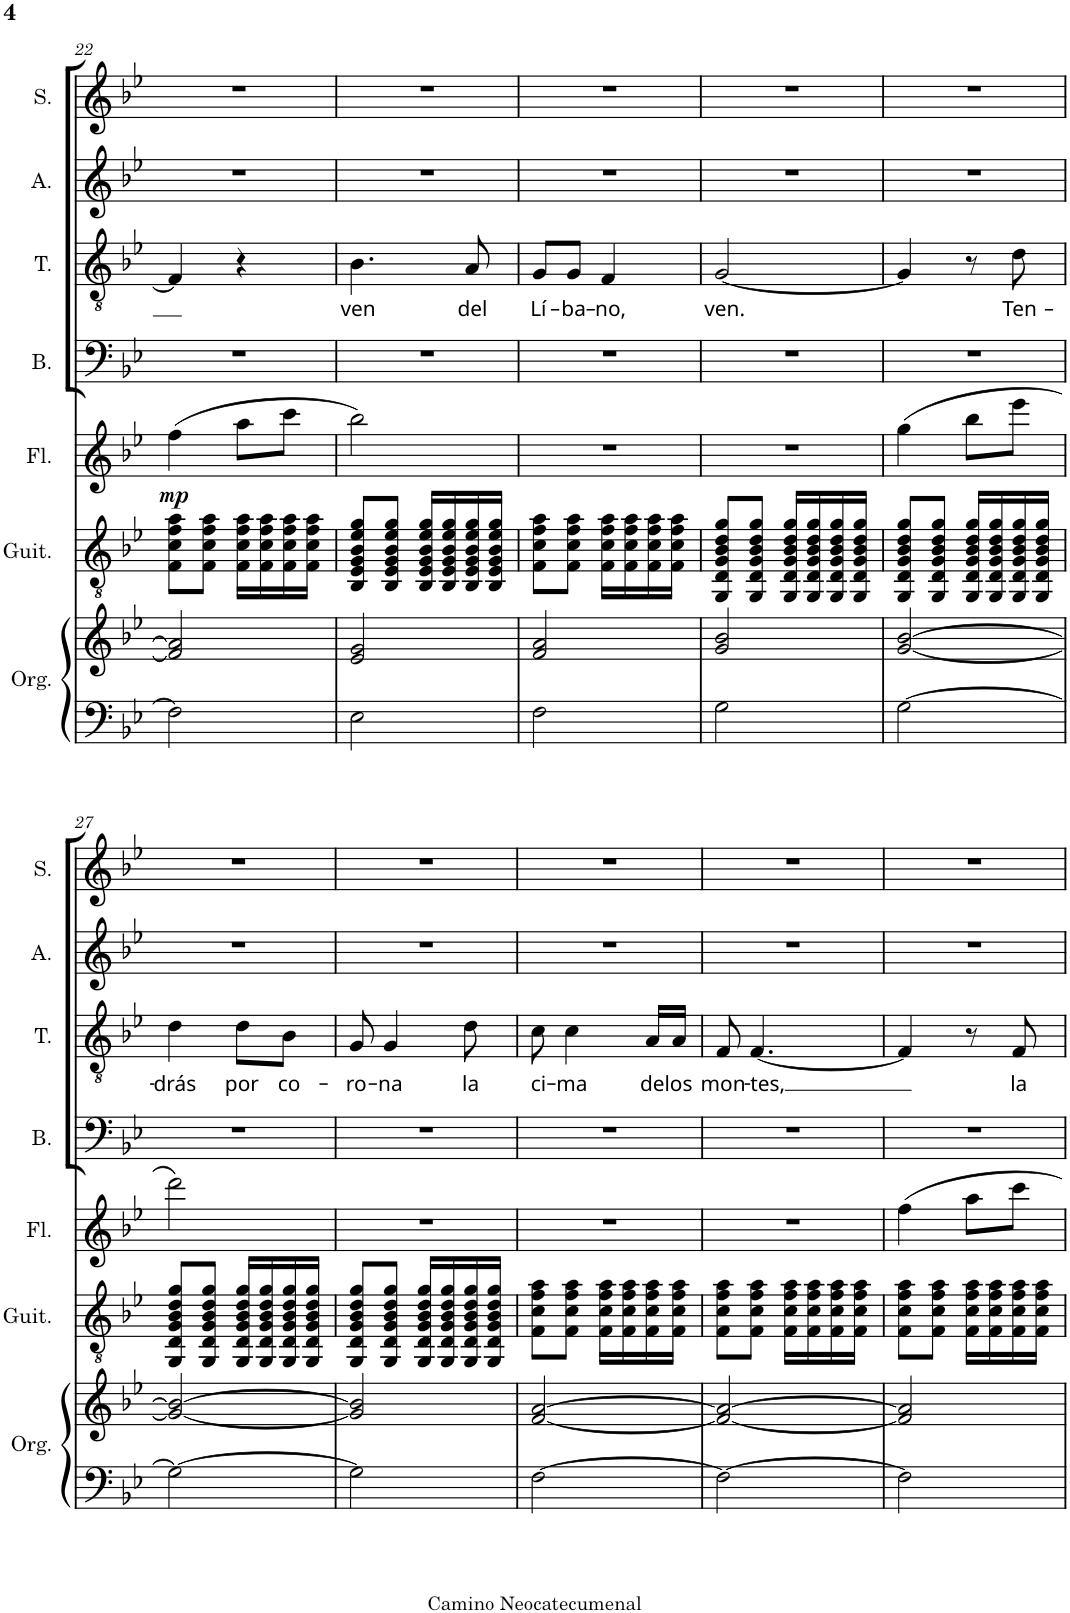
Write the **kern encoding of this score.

**kern	**kern	**kern	**kern	**dynam	**kern	**kern	**text	**kern	**kern
*part7	*part7	*part6	*part5	*part5	*part4	*part3	*part3	*part2	*part1
*staff8	*staff7	*staff6	*staff5	*staff5	*staff4	*staff3	*staff3	*staff2	*staff1
*I"Órgano	*	*I"Guitarra clásica	*I"Flauta	*	*I"Bajo	*I"Tenor	*	*I"Alto	*I"Soprano
*	*	*I'Guit.	*I'Fl.	*	*I'B.	*I'T.	*	*I'A.	*I'S.
!!LO:PB:g=z
*clefF4	*clefG2	*clefGv2	*clefG2	*	*clefF4	*clefGv2	*	*clefG2	*clefG2
*k[b-e-]	*k[b-e-]	*k[b-e-]	*k[b-e-]	*	*k[b-e-]	*k[b-e-]	*	*k[b-e-]	*k[b-e-]
*M2/4	*M2/4	*M2/4	*M2/4	*	*M2/4	*M2/4	*	*M2/4	*M2/4
=22	=22	=22	=22	=22	=22	=22	=22	=22	=22
!	!	!	!	!LO:DY:b	!	!	!	!	!
2F\]	2f/] 2a/]	8F\ 8c\ 8f\ 8a\L	(4ff\	mp	2r	4F/]	.	2r	2r
.	.	8F\ 8c\ 8f\ 8a\J	.	.	.	.	.	.	.
.	.	16F\ 16c\ 16f\ 16a\LL	8aa\L	.	.	4r	.	.	.
.	.	16F\ 16c\ 16f\ 16a\	.	.	.	.	.	.	.
.	.	16F\ 16c\ 16f\ 16a\	8ccc\J	.	.	.	.	.	.
.	.	16F\ 16c\ 16f\ 16a\JJ	.	.	.	.	.	.	.
=23	=23	=23	=23	=23	=23	=23	=23	=23	=23
!	!	!	!	!	!	!	!LO:LY:b	!	!
2E-\	2e-/ 2g/	8BB-/ 8E-/ 8G/ 8B-/ 8e-/ 8g/L	2bb-\)	.	2r	4.B-\	ven	2r	2r
.	.	8BB-/ 8E-/ 8G/ 8B-/ 8e-/ 8g/J	.	.	.	.	.	.	.
.	.	16BB-/ 16E-/ 16G/ 16B-/ 16e-/ 16g/LL	.	.	.	.	.	.	.
.	.	16BB-/ 16E-/ 16G/ 16B-/ 16e-/ 16g/	.	.	.	.	.	.	.
!	!	!	!	!	!	!	!LO:LY:b	!	!
.	.	16BB-/ 16E-/ 16G/ 16B-/ 16e-/ 16g/	.	.	.	8A/	del	.	.
.	.	16BB-/ 16E-/ 16G/ 16B-/ 16e-/ 16g/JJ	.	.	.	.	.	.	.
=24	=24	=24	=24	=24	=24	=24	=24	=24	=24
!	!	!	!	!	!	!	!LO:LY:b	!	!
2F\	2f/ 2a/	8F\ 8c\ 8f\ 8a\L	2r	.	2r	8G/L	Lí-	2r	2r
!	!	!	!	!	!	!	!LO:LY:b	!	!
.	.	8F\ 8c\ 8f\ 8a\J	.	.	.	8G/J	-ba-	.	.
!	!	!	!	!	!	!	!LO:LY:b	!	!
.	.	16F\ 16c\ 16f\ 16a\LL	.	.	.	4F/	-no,	.	.
.	.	16F\ 16c\ 16f\ 16a\	.	.	.	.	.	.	.
.	.	16F\ 16c\ 16f\ 16a\	.	.	.	.	.	.	.
.	.	16F\ 16c\ 16f\ 16a\JJ	.	.	.	.	.	.	.
=25	=25	=25	=25	=25	=25	=25	=25	=25	=25
!	!	!	!	!	!	!	!LO:LY:b	!	!
2G\	2g/ 2b-/	8GG/ 8D/ 8G/ 8B-/ 8d/ 8g/L	2r	.	2r	[2G/	ven.	2r	2r
.	.	8GG/ 8D/ 8G/ 8B-/ 8d/ 8g/J	.	.	.	.	.	.	.
.	.	16GG/ 16D/ 16G/ 16B-/ 16d/ 16g/LL	.	.	.	.	.	.	.
.	.	16GG/ 16D/ 16G/ 16B-/ 16d/ 16g/	.	.	.	.	.	.	.
.	.	16GG/ 16D/ 16G/ 16B-/ 16d/ 16g/	.	.	.	.	.	.	.
.	.	16GG/ 16D/ 16G/ 16B-/ 16d/ 16g/JJ	.	.	.	.	.	.	.
=26	=26	=26	=26	=26	=26	=26	=26	=26	=26
[2G\	[2g/ [2b-/	8GG/ 8D/ 8G/ 8B-/ 8d/ 8g/L	(4gg\	.	2r	4G/]	.	2r	2r
.	.	8GG/ 8D/ 8G/ 8B-/ 8d/ 8g/J	.	.	.	.	.	.	.
.	.	16GG/ 16D/ 16G/ 16B-/ 16d/ 16g/LL	8bb-\L	.	.	8r	.	.	.
.	.	16GG/ 16D/ 16G/ 16B-/ 16d/ 16g/	.	.	.	.	.	.	.
!	!	!	!	!	!	!	!LO:LY:b	!	!
.	.	16GG/ 16D/ 16G/ 16B-/ 16d/ 16g/	8eee-\J	.	.	8d\	Ten-	.	.
.	.	16GG/ 16D/ 16G/ 16B-/ 16d/ 16g/JJ	.	.	.	.	.	.	.
!!LO:LB:g=z
=27	=27	=27	=27	=27	=27	=27	=27	=27	=27
!	!	!	!	!	!	!	!LO:LY:b	!	!
2G\_	2g/_ 2b-/_	8GG/ 8D/ 8G/ 8B-/ 8d/ 8g/L	2ddd\)	.	2r	4d\	-drás	2r	2r
.	.	8GG/ 8D/ 8G/ 8B-/ 8d/ 8g/J	.	.	.	.	.	.	.
!	!	!	!	!	!	!	!LO:LY:b	!	!
.	.	16GG/ 16D/ 16G/ 16B-/ 16d/ 16g/LL	.	.	.	8d\L	por	.	.
.	.	16GG/ 16D/ 16G/ 16B-/ 16d/ 16g/	.	.	.	.	.	.	.
!	!	!	!	!	!	!	!LO:LY:b	!	!
.	.	16GG/ 16D/ 16G/ 16B-/ 16d/ 16g/	.	.	.	8B-\J	co-	.	.
.	.	16GG/ 16D/ 16G/ 16B-/ 16d/ 16g/JJ	.	.	.	.	.	.	.
=28	=28	=28	=28	=28	=28	=28	=28	=28	=28
!	!	!	!	!	!	!	!LO:LY:b	!	!
2G\]	2g/] 2b-/]	8GG/ 8D/ 8G/ 8B-/ 8d/ 8g/L	2r	.	2r	8G/	-ro-	2r	2r
!	!	!	!	!	!	!	!LO:LY:b	!	!
.	.	8GG/ 8D/ 8G/ 8B-/ 8d/ 8g/J	.	.	.	4G/	-na	.	.
.	.	16GG/ 16D/ 16G/ 16B-/ 16d/ 16g/LL	.	.	.	.	.	.	.
.	.	16GG/ 16D/ 16G/ 16B-/ 16d/ 16g/	.	.	.	.	.	.	.
!	!	!	!	!	!	!	!LO:LY:b	!	!
.	.	16GG/ 16D/ 16G/ 16B-/ 16d/ 16g/	.	.	.	8d\	la	.	.
.	.	16GG/ 16D/ 16G/ 16B-/ 16d/ 16g/JJ	.	.	.	.	.	.	.
=29	=29	=29	=29	=29	=29	=29	=29	=29	=29
!	!	!	!	!	!	!	!LO:LY:b	!	!
[2F\	[2f/ [2a/	8F\ 8c\ 8f\ 8a\L	2r	.	2r	8c\	ci-	2r	2r
!	!	!	!	!	!	!	!LO:LY:b	!	!
.	.	8F\ 8c\ 8f\ 8a\J	.	.	.	4c\	-ma	.	.
.	.	16F\ 16c\ 16f\ 16a\LL	.	.	.	.	.	.	.
.	.	16F\ 16c\ 16f\ 16a\	.	.	.	.	.	.	.
!	!	!	!	!	!	!	!LO:LY:b	!	!
.	.	16F\ 16c\ 16f\ 16a\	.	.	.	16A/LL	de	.	.
!	!	!	!	!	!	!	!LO:LY:b	!	!
.	.	16F\ 16c\ 16f\ 16a\JJ	.	.	.	16A/JJ	los	.	.
=30	=30	=30	=30	=30	=30	=30	=30	=30	=30
!	!	!	!	!	!	!	!LO:LY:b	!	!
2F\_	2f/_ 2a/_	8F\ 8c\ 8f\ 8a\L	2r	.	2r	8F/	mon-	2r	2r
!	!	!	!	!	!	!	!LO:LY:b	!	!
.	.	8F\ 8c\ 8f\ 8a\J	.	.	.	[4.F/	-tes,	.	.
.	.	16F\ 16c\ 16f\ 16a\LL	.	.	.	.	.	.	.
.	.	16F\ 16c\ 16f\ 16a\	.	.	.	.	.	.	.
.	.	16F\ 16c\ 16f\ 16a\	.	.	.	.	.	.	.
.	.	16F\ 16c\ 16f\ 16a\JJ	.	.	.	.	.	.	.
=31	=31	=31	=31	=31	=31	=31	=31	=31	=31
2F\]	2f/] 2a/]	8F\ 8c\ 8f\ 8a\L	4ff\	.	2r	4F/]	.	2r	2r
.	.	8F\ 8c\ 8f\ 8a\J	.	.	.	.	.	.	.
.	.	16F\ 16c\ 16f\ 16a\LL	8aa\L	.	.	8r	.	.	.
.	.	16F\ 16c\ 16f\ 16a\	.	.	.	.	.	.	.
!	!	!	!	!	!	!	!LO:LY:b	!	!
.	.	16F\ 16c\ 16f\ 16a\	8ccc\J	.	.	8F/	la	.	.
.	.	16F\ 16c\ 16f\ 16a\JJ	.	.	.	.	.	.	.
=	=	=	=	=	=	=	=	=	=
*-	*-	*-	*-	*-	*-	*-	*-	*-	*-
